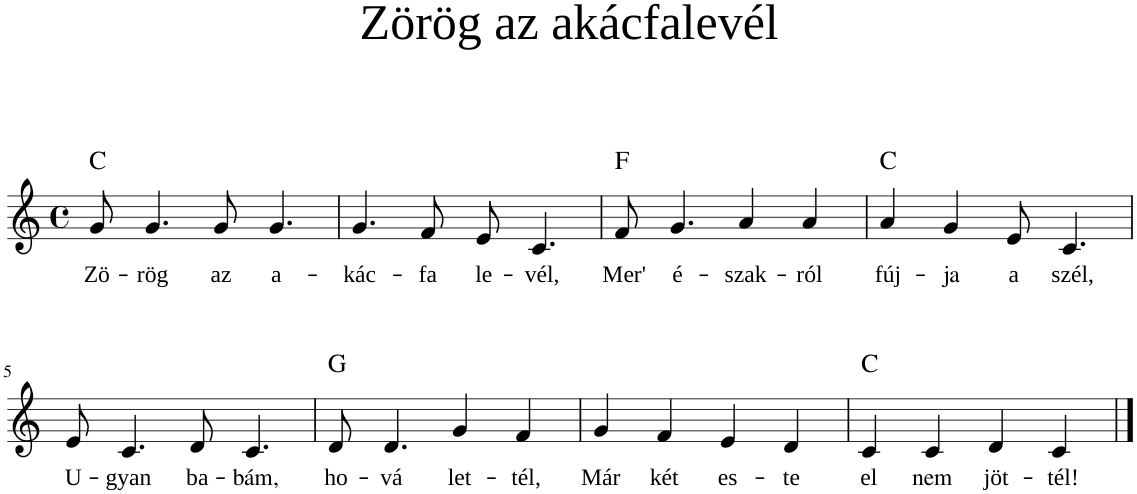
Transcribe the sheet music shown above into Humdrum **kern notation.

**kern	**text	**harte
*part1	*part1	*part1
*staff1	*staff1	*
*I"Piano	*	*
*I'Pno	*	*
*clefG2	*	*
*k[]	*	*
*M4/4	*	*
*met(c)	*	*
=1	=1	=1
!	!LO:LY:b	!
8g/	Zö-	C:maj
!	!LO:LY:b	!
4.g/	-rög	.
!	!LO:LY:b	!
8g/	az	.
!	!LO:LY:b	!
4.g/	a-	.
=2	=2	=2
!	!LO:LY:b	!
4.g/	-kác-	.
!	!LO:LY:b	!
8f/	-fa	.
!	!LO:LY:b	!
8e/	le-	.
!	!LO:LY:b	!
4.c/	-vél,	.
=3	=3	=3
!	!LO:LY:b	!
8f/	Mer'	F:maj
!	!LO:LY:b	!
4.g/	é-	.
!	!LO:LY:b	!
4a/	-szak-	.
!	!LO:LY:b	!
4a/	-ról	.
=4	=4	=4
!	!LO:LY:b	!
4a/	fúj-	C:maj
!	!LO:LY:b	!
4g/	-ja	.
!	!LO:LY:b	!
8e/	a	.
!	!LO:LY:b	!
4.c/	szél,	.
!!LO:LB:g=z
=5	=5	=5
!	!LO:LY:b	!
8e/	U-	.
!	!LO:LY:b	!
4.c/	-gyan	.
!	!LO:LY:b	!
8d/	ba-	.
!	!LO:LY:b	!
4.c/	-bám,	.
=6	=6	=6
!	!LO:LY:b	!
8d/	ho-	G:maj
!	!LO:LY:b	!
4.d/	-vá	.
!	!LO:LY:b	!
4g/	let-	.
!	!LO:LY:b	!
4f/	-tél,	.
=7	=7	=7
!	!LO:LY:b	!
4g/	Már	.
!	!LO:LY:b	!
4f/	két	.
!	!LO:LY:b	!
4e/	es-	.
!	!LO:LY:b	!
4d/	-te	.
=8	=8	=8
!	!LO:LY:b	!
4c/	el	C:maj
!	!LO:LY:b	!
4c/	nem	.
!	!LO:LY:b	!
4d/	jöt-	.
!	!LO:LY:b	!
4c/	-tél!	.
==	==	==
*-	*-	*-
